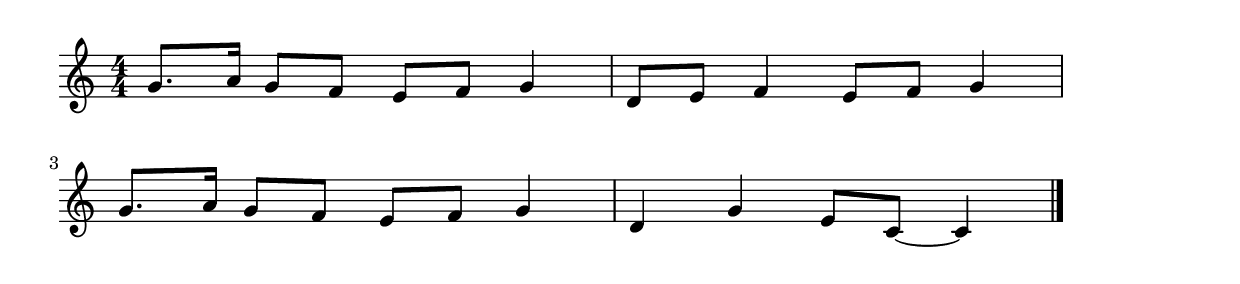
\version "2.18.2"

% ロンドン橋(ろんどんばしおちた)

\score {

\layout {
line-width = #170
indent = 0\mm
}

\relative c'' {
\key c \major
\time 4/4
\set Score.tempoHideNote = ##t
\tempo 4=120
\numericTimeSignature

g8. a16 g8 f e f g4 |
d8 e f4 e8 f g4 |
\break
g8. a16 g8 f e f g4 |
d4 g e8 c ~ c4 |


\bar "|."
}

\midi {}

}